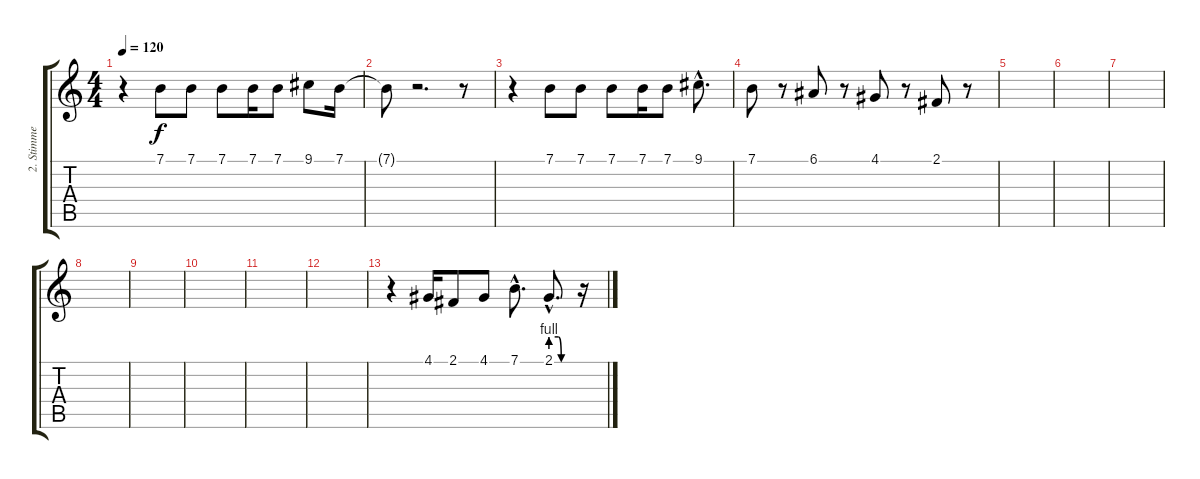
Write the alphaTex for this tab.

\track ("2. Stimme" "2. Stimme") {instrument bassoon}
\staff {score tabs}
\tuning (E4 B3 G3 D3 A2 E2) {hide}
\ts (4 4)
\tempo 120
\clef g2
\ks c
r.4{dy f} 7.1.8 7.1.8 7.1.8 7.1.16 7.1.8 9.1.8 7.1.16 |
7.1{t}.8 r.2{d} r.8 |
r.4 7.1.8 7.1.8 7.1.8 7.1.16 7.1.8 9.1{hac}.8{d} |
7.1.8 r.8 6.1.8 r.8 4.1.8 r.8 2.1.8 r.8 |
|
|
|
|
|
|
|
|
r.4 4.1.16 2.1.8 4.1.8 7.1{hac}.8{d} 2.1{be (custom 0 4 20 4 28 0 60 0) hac}.8{d} r.16
